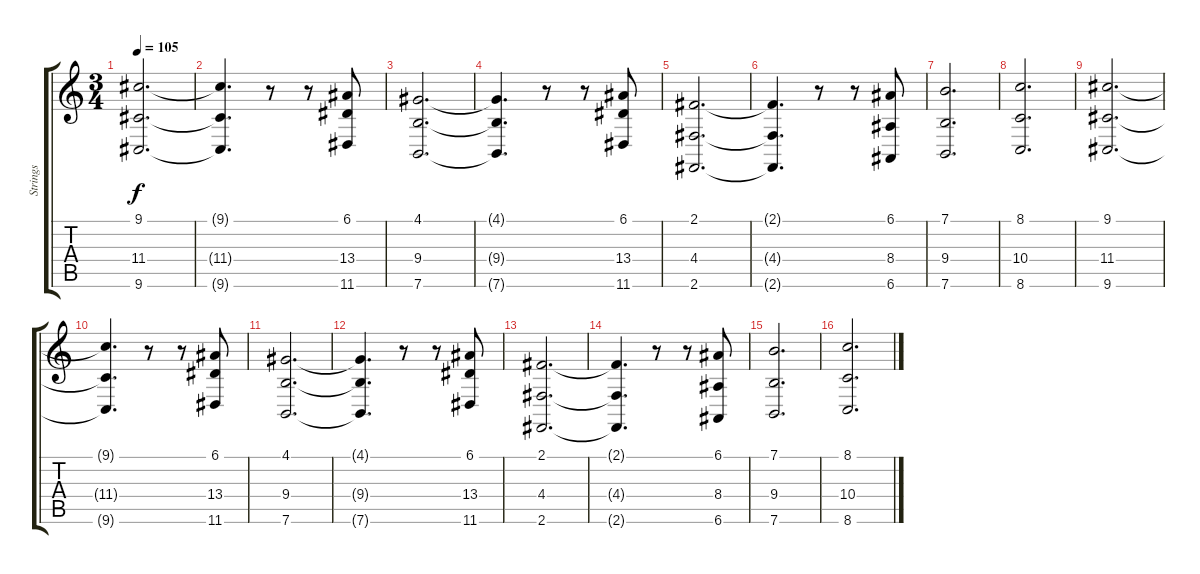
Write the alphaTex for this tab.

\track ("Strings" "Strings") {instrument stringensemble1}
\staff {score tabs}
\tuning (E4 B3 G3 D3 A2 E2) {hide}
\ts (3 4)
\tempo 105
\clef g2
\ks c
(9.1 11.4 9.6).2{d dy f} |
(9.1{t} 11.4{t} 9.6{t}).4{d} r.8 r.8 (6.1 13.4 11.6).8 |
(4.1 9.4 7.6).2{d} |
(4.1{t} 9.4{t} 7.6{t}).4{d} r.8 r.8 (6.1 13.4 11.6).8 |
(2.1 4.4 2.6).2{d} |
(2.1{t} 4.4{t} 2.6{t}).4{d} r.8 r.8 (6.1 8.4 6.6).8 |
(7.1 9.4 7.6).2{d} |
(8.1 10.4 8.6).2{d} |
(9.1 11.4 9.6).2{d} |
(9.1{t} 11.4{t} 9.6{t}).4{d} r.8 r.8 (6.1 13.4 11.6).8 |
(4.1 9.4 7.6).2{d} |
(4.1{t} 9.4{t} 7.6{t}).4{d} r.8 r.8 (6.1 13.4 11.6).8 |
(2.1 4.4 2.6).2{d} |
(2.1{t} 4.4{t} 2.6{t}).4{d} r.8 r.8 (6.1 8.4 6.6).8 |
(7.1 9.4 7.6).2{d} |
(8.1 10.4 8.6).2{d}
